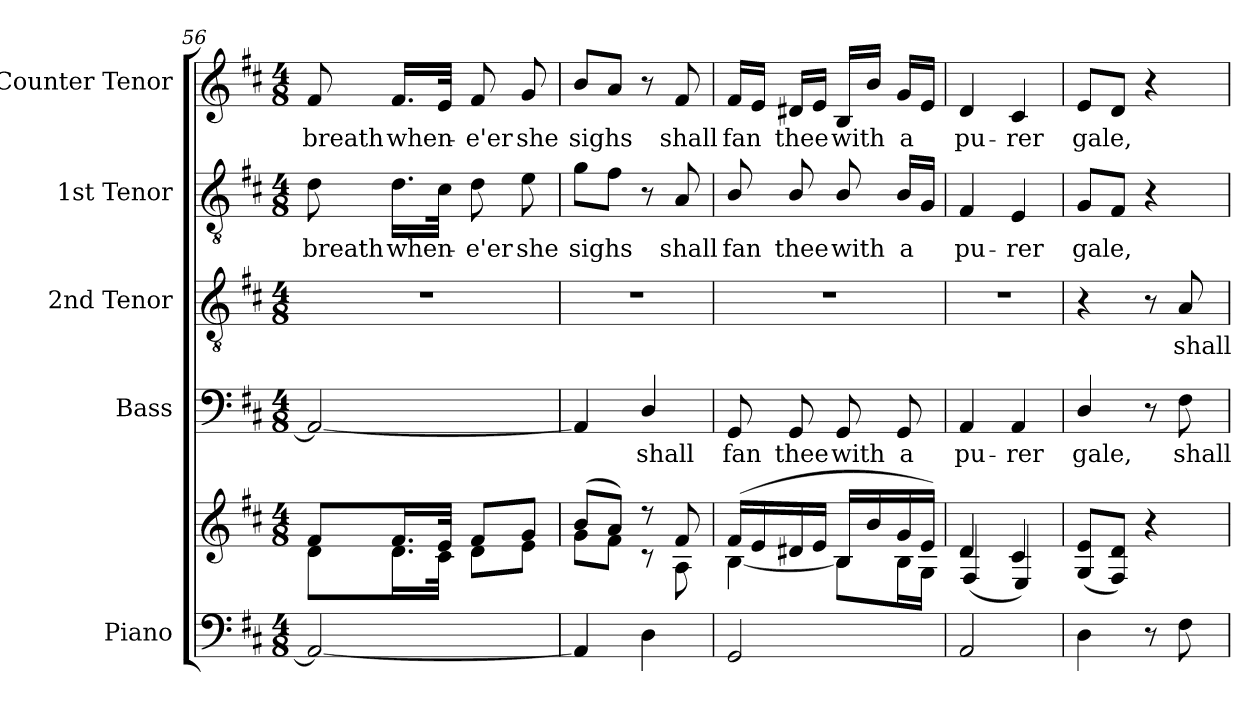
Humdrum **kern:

**kern	**kern	**kern	**text	**kern	**text	**kern	**text	**kern	**text
*part5	*part5	*part4	*part4	*part3	*part3	*part2	*part2	*part1	*part1
*staff6	*staff5	*staff4	*staff4	*staff3	*staff3	*staff2	*staff2	*staff1	*staff1
*I"Piano	*	*I"Bass	*	*I"2nd Tenor	*	*I"1st Tenor	*	*I"Counter Tenor	*
*I'Pno.	*	*I'B.	*	*I'T2.	*	*I'T1.	*	*	*
*clefF4	*clefG2	*clefF4	*	*clefGv2	*	*clefGv2	*	*clefG2	*
*	*	*	*	*ITrd7c12	*	*ITrd7c12	*	*	*
*k[f#c#]	*k[f#c#]	*k[f#c#]	*	*k[f#c#]	*	*k[f#c#]	*	*k[f#c#]	*
*D:	*D:	*D:	*	*D:	*	*D:	*	*D:	*
*M4/8	*M4/8	*M4/8	*	*M4/8	*	*M4/8	*	*M4/8	*
=56	=56	=56	=56	=56	=56	=56	=56	=56	=56
*	*^	*	*	*	*	*	*	*	*
!	!	!	!	!	!LO:N:vis=1	!	!	!	!	!
!	!	!	!	!	!	!	!	!LO:LY:b:color=#000000	!	!
!	!	!	!	!	!	!	!	!	!	!LO:LY:b:color=#000000
2AAi/_	8f#i/L	8di\L	2AAi/_	.	2r	.	8Di\	breath	8f#i/	breath
!	!	!	!	!	!	!	!	!LO:LY:b:color=#000000	!	!
!	!	!	!	!	!	!	!	!	!	!LO:LY:b:color=#000000
.	16.f#i/L	16.di\L	.	.	.	.	16.Di\LL	when-	16.f#i/LL	when-
.	32ei/JJk	32c#i\JJk	.	.	.	.	32C#i\JJk	.	32ei/JJk	.
!	!	!	!	!	!	!	!	!LO:LY:b:color=#000000	!	!
!	!	!	!	!	!	!	!	!	!	!LO:LY:b:color=#000000
.	8f#i/L	8di\L	.	.	.	.	8Di\	-e'er	8f#i/	-e'er
!	!	!	!	!	!	!	!	!LO:LY:b:color=#000000	!	!
!	!	!	!	!	!	!	!	!	!	!LO:LY:b:color=#000000
.	8gi/J	8ei\J	.	.	.	.	8Ei\	she	8gi/	she
=57	=57	=57	=57	=57	=57	=57	=57	=57	=57	=57
!	!	!	!	!	!LO:N:vis=1	!	!	!	!	!
!	!	!	!	!	!	!	!	!LO:LY:b:color=#000000	!	!
!	!	!	!	!	!	!	!	!	!	!LO:LY:b:color=#000000
4AAi/]	(8bi/L	8gi\L	4AAi/]	.	2r	.	8Gi\L	sighs	8bi/L	sighs
.	8ai/J)	8f#i\J	.	.	.	.	8F#i\J	.	8ai/J	.
!	!	!	!	!LO:LY:b:color=#000000	!	!	!	!	!	!
4Di\	8r	8r	4Di/	shall	.	.	8r	.	8r	.
!	!	!	!	!	!	!	!	!LO:LY:b:color=#000000	!	!
!	!	!	!	!	!	!	!	!	!	!LO:LY:b:color=#000000
.	8f#i/	8Ai\	.	.	.	.	8AAi/	shall	8f#i/	shall
=58	=58	=58	=58	=58	=58	=58	=58	=58	=58	=58
!	!	!	!	!LO:LY:b:color=#000000	!LO:N:vis=1	!	!	!	!	!
!	!	!	!	!	!	!	!	!LO:LY:b:color=#000000	!	!
!	!	!	!	!	!	!	!	!	!	!LO:LY:b:color=#000000
2GGi/	(16f#i/LL	[4Bi\	8GGi/	fan	2r	.	8BBi/	fan	16f#i/LL	fan
.	16ei/	.	.	.	.	.	.	.	16ei/JJ	.
!	!	!	!	!LO:LY:b:color=#000000	!	!	!	!	!	!
!	!	!	!	!	!	!	!	!LO:LY:b:color=#000000	!	!
!	!	!	!	!	!	!	!	!	!	!LO:LY:b:color=#000000
.	16d#Xi/	.	8GGi/	thee	.	.	8BBi/	thee	16d#Xi/LL	thee
.	16ei/JJ	.	.	.	.	.	.	.	16ei/JJ	.
!	!	!	!	!LO:LY:b:color=#000000	!	!	!	!	!	!
!	!	!	!	!	!	!	!	!LO:LY:b:color=#000000	!	!
!	!	!	!	!	!	!	!	!	!	!LO:LY:b:color=#000000
.	16Bi/LL]	8Bi\L	8GGi/	with	.	.	8BBi/	with	16Bi/LL	with
.	16bi/	.	.	.	.	.	.	.	16bi/JJ	.
!	!	!	!	!LO:LY:b:color=#000000	!	!	!	!	!	!
!	!	!	!	!	!	!	!	!LO:LY:b:color=#000000	!	!
!	!	!	!	!	!	!	!	!	!	!LO:LY:b:color=#000000
.	16gi/	16Bi\L	8GGi/	a	.	.	16BBi/LL	a	16gi/LL	a
.	16ei/JJ)	16Gi\JJ	.	.	.	.	16GGi/JJ	.	16ei/JJ	.
!!LO:LB:g=z
=59	=59	=59	=59	=59	=59	=59	=59	=59	=59	=59
!	!	!	!	!LO:LY:b:color=#000000	!LO:N:vis=1	!	!	!	!	!
!	!	!	!	!	!	!	!	!LO:LY:b:color=#000000	!	!
!	!	!	!	!	!	!	!	!	!	!LO:LY:b:color=#000000
2AAi/	4di/	(4F#i/	4AAi/	pu-	2r	.	4FF#i/	pu-	4di/	pu-
!	!	!	!	!LO:LY:b:color=#000000	!	!	!	!	!	!
!	!	!	!	!	!	!	!	!LO:LY:b:color=#000000	!	!
!	!	!	!	!	!	!	!	!	!	!LO:LY:b:color=#000000
.	4c#i/	4Ei/)	4AAi/	-rer	.	.	4EEi/	-rer	4c#i/	-rer
*	*v	*v	*	*	*	*	*	*	*	*
=60	=60	=60	=60	=60	=60	=60	=60	=60	=60
*	*^	*	*	*	*	*	*	*	*
!	!	!	!	!LO:LY:b:color=#000000	!	!	!	!	!	!
*	*v	*v	*	*	*	*	*	*	*	*
*	*^	*	*	*	*	*	*	*	*
!	!	!	!	!	!	!	!	!LO:LY:b:color=#000000	!	!
*	*v	*v	*	*	*	*	*	*	*	*
*	*^	*	*	*	*	*	*	*	*
!	!	!	!	!	!	!	!	!	!	!LO:LY:b:color=#000000
*	*v	*v	*	*	*	*	*	*	*	*
4Di\	(8Gi/ 8eiL	4Di/	gale,	4r	.	8GGi/L	gale,	8ei/L	gale,
.	8F#i/ 8diJ)	.	.	.	.	8FF#i/J	.	8di/J	.
8r	4r	8r	.	8r	.	4r	.	4r	.
!	!	!	!LO:LY:b:color=#000000	!	!	!	!	!	!
!	!	!	!	!	!LO:LY:b:color=#000000	!	!	!	!
8F#i\	.	8F#i\	shall	8AAi/	shall	.	.	.	.
=	=	=	=	=	=	=	=	=	=
*-	*-	*-	*-	*-	*-	*-	*-	*-	*-
